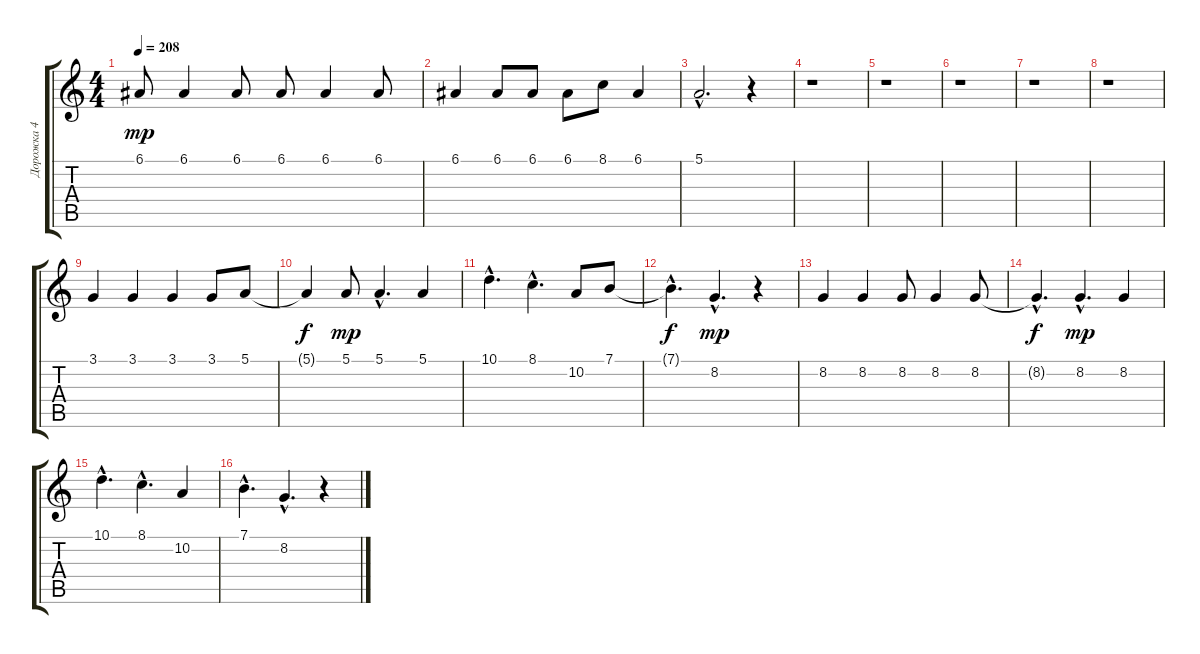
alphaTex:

\track ("Дорожка 4" "Дорожка 4") {instrument baritonesax}
\staff {score tabs}
\tuning (E4 B3 G3 D3 A2 E2) {hide}
\ts (4 4)
\tempo 208
\clef g2
\ks c
6.1.8{dy mp} 6.1.4 6.1.8 6.1.8 6.1.4 6.1.8 |
6.1.4 6.1.8 6.1.8 6.1.8 8.1.8 6.1.4 |
5.1{hac}.2{d} r.4 |
r.1 |
r.1 |
r.1 |
r.1 |
r.1 |
3.1.4 3.1.4 3.1.4 3.1.8 5.1.8 |
5.1{t}.4{dy f} 5.1.8{dy mp} 5.1{hac}.4{d} 5.1.4 |
10.1{hac}.4{d} 8.1{hac}.4{d} 10.2.8 7.1.8 |
7.1{hac t}.4{d dy f} 8.2{hac}.4{d dy mp} r.4 |
8.2.4 8.2.4 8.2.8 8.2.4 8.2.8 |
8.2{hac t}.4{d dy f} 8.2{hac}.4{d dy mp} 8.2.4 |
10.1{hac}.4{d} 8.1{hac}.4{d} 10.2.4 |
7.1{hac}.4{d} 8.2{hac}.4{d} r.4
